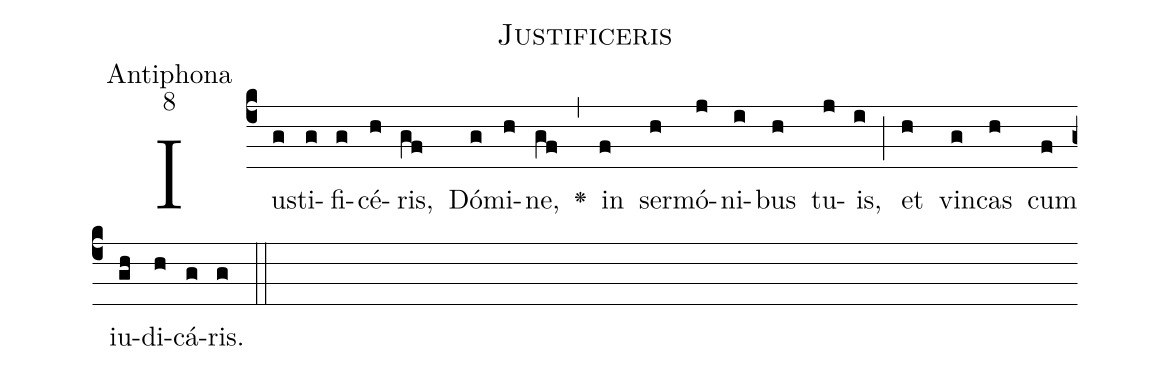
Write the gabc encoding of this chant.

name:Justificeris;
office-part:Antiphona;
mode:8;
%%
(c4) Iu(g)sti(g)fi(g)cé(h)ris,(gf) Dó(g)mi(h)ne,(gf) <v>\greheightstar</v>(,) in(f) ser(h)mó(j)ni(i)bus(h) tu(j)is,(i) (;) et(h) vin(g)cas(h) cum(f) iu(gh)di(h)cá(g)ris.(g///) (::)
